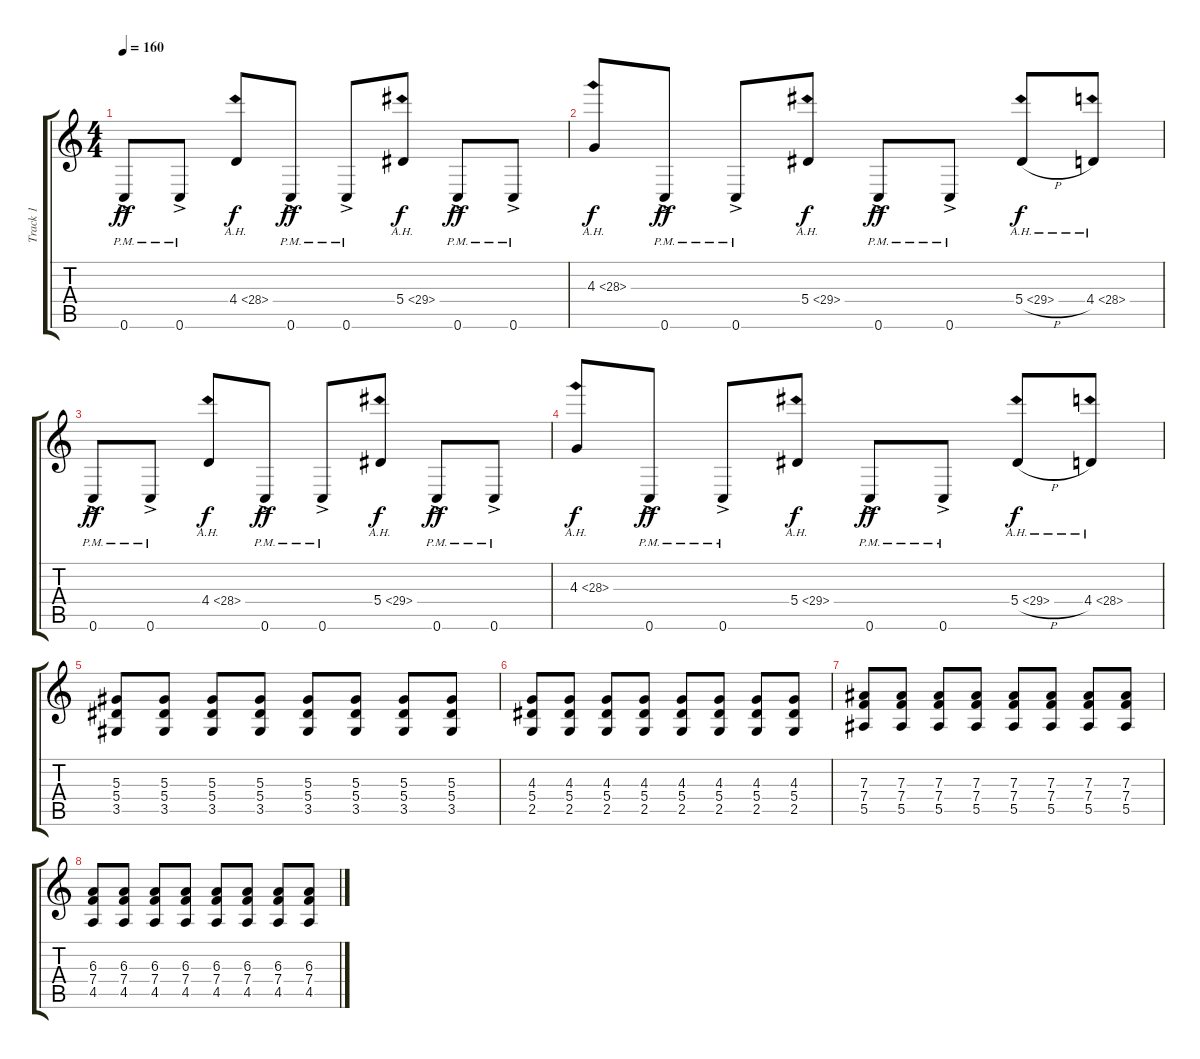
\track ("Track 1" "Track 1") {instrument distortionguitar}
\staff {score tabs}
\tuning (C4 G3 Eb3 Bb2 F2 C2) {hide}
\ts (4 4)
\tempo 160
\clef g2
\ks c
0.6{ac pm}.8{dy ff} 0.6{ac pm}.8 4.4{ah 24}.8{dy f} 0.6{ac pm}.8{dy ff} 0.6{ac pm}.8 5.4{ah 24}.8{dy f} 0.6{ac pm}.8{dy ff} 0.6{ac pm}.8 |
4.3{ah 24}.8{dy f} 0.6{ac pm}.8{dy ff} 0.6{ac pm}.8 5.4{ah 24}.8{dy f} 0.6{ac pm}.8{dy ff} 0.6{ac pm}.8 5.4{ah 24 h}.8{dy f} 4.4{ah 24}.8 |
0.6{ac pm}.8{dy ff} 0.6{ac pm}.8 4.4{ah 24}.8{dy f} 0.6{ac pm}.8{dy ff} 0.6{ac pm}.8 5.4{ah 24}.8{dy f} 0.6{ac pm}.8{dy ff} 0.6{ac pm}.8 |
4.3{ah 24}.8{dy f} 0.6{ac pm}.8{dy ff} 0.6{ac pm}.8 5.4{ah 24}.8{dy f} 0.6{ac pm}.8{dy ff} 0.6{ac pm}.8 5.4{ah 24 h}.8{dy f} 4.4{ah 24}.8 |
(5.3 5.4 3.5).8 (5.3 5.4 3.5).8 (5.3 5.4 3.5).8 (5.3 5.4 3.5).8 (5.3 5.4 3.5).8 (5.3 5.4 3.5).8 (5.3 5.4 3.5).8 (5.3 5.4 3.5).8 |
(4.3 5.4 2.5).8 (4.3 5.4 2.5).8 (4.3 5.4 2.5).8 (4.3 5.4 2.5).8 (4.3 5.4 2.5).8 (4.3 5.4 2.5).8 (4.3 5.4 2.5).8 (4.3 5.4 2.5).8 |
(7.3 7.4 5.5).8 (7.3 7.4 5.5).8 (7.3 7.4 5.5).8 (7.3 7.4 5.5).8 (7.3 7.4 5.5).8 (7.3 7.4 5.5).8 (7.3 7.4 5.5).8 (7.3 7.4 5.5).8 |
(6.3 7.4 4.5).8 (6.3 7.4 4.5).8 (6.3 7.4 4.5).8 (6.3 7.4 4.5).8 (6.3 7.4 4.5).8 (6.3 7.4 4.5).8 (6.3 7.4 4.5).8 (6.3 7.4 4.5).8
